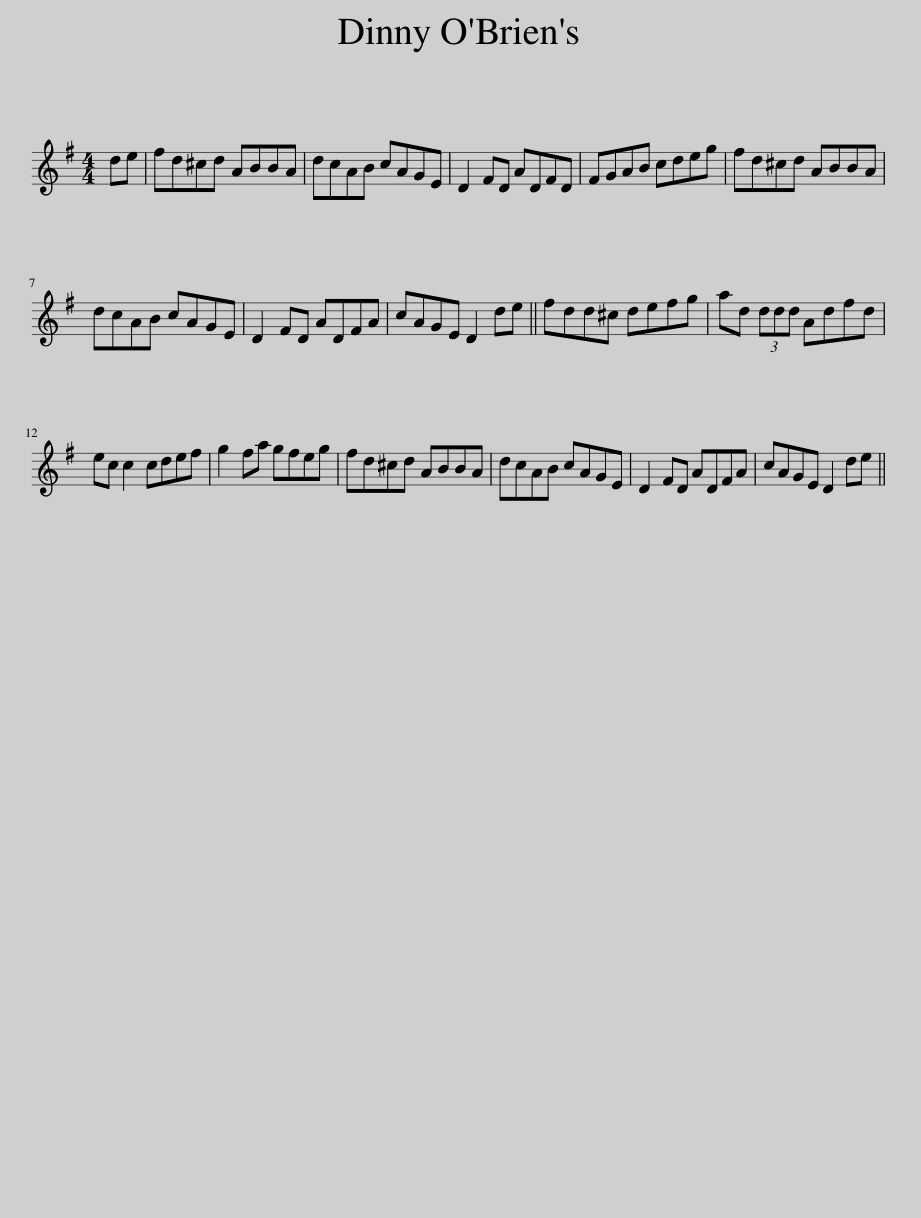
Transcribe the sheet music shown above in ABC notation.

X:1
L:1/8
M:4/4
I:linebreak $
K:G
V:1 treble
V:1
 de | fd^cd ABBA | dcAB cAGE | D2 FD ADFD | FGAB cdeg | %5
 fd^cd ABBA |$ dcAB cAGE | D2 FD ADFA | cAGE D2 de || fdd^c defg | %10
 ad (3ddd Adfd |$ ec c2 cdef | g2 fa gfeg | fd^cd ABBA | dcAB cAGE | %15
 D2 FD ADFA | cAGE D2 de || %17
